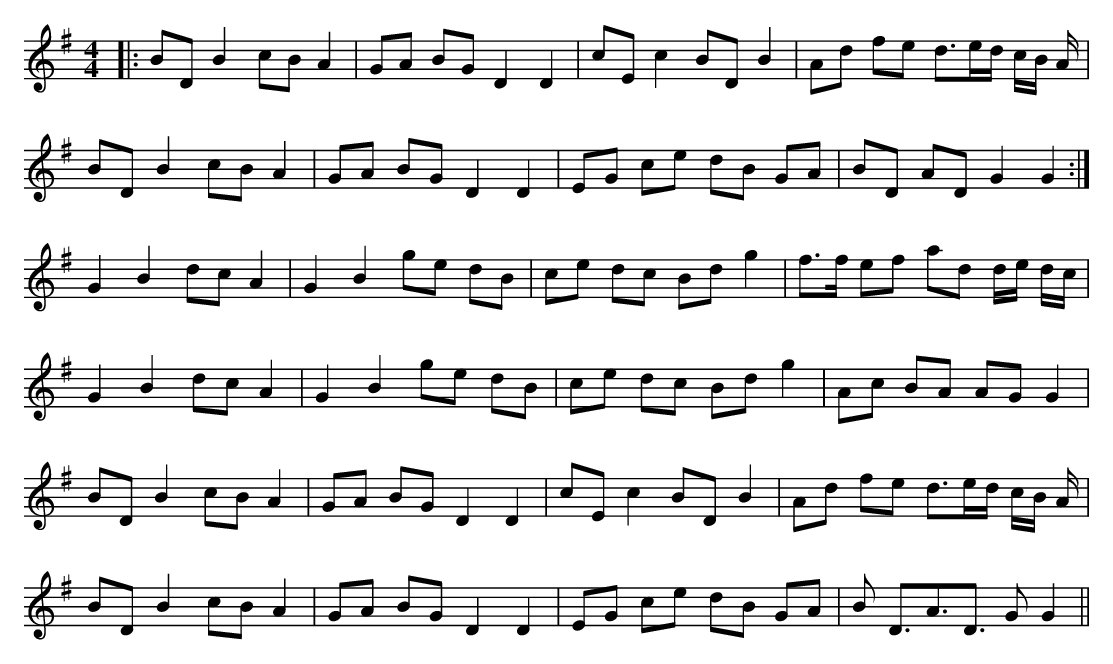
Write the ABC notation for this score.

X:1
M:4/4
K:G
|:BD B2 cB A2|GA BG D2 D2|cE c2 BD B2|Ad fe d>ed/ c/B/ A/|
BD B2 cB A2|GA BG D2 D2|EG ce dB GA|BD AD G2G2:|
G2 B2 dc A2|G2 B2 ge dB|ce dc Bd g2|f>f ef ad d/e/ d/c/|
G2 B2 dc A2|G2 B2 ge dB|ce dc Bd g2|Ac BA AG G2|
BD B2 cB A2|GA BG D2 D2|cE c2 BD B2|Ad fe d>ed/ c/B/ A/|
BD B2 cB A2|GA BG D2 D2|EG ce dB GA|B D>A3D> G2G2||
